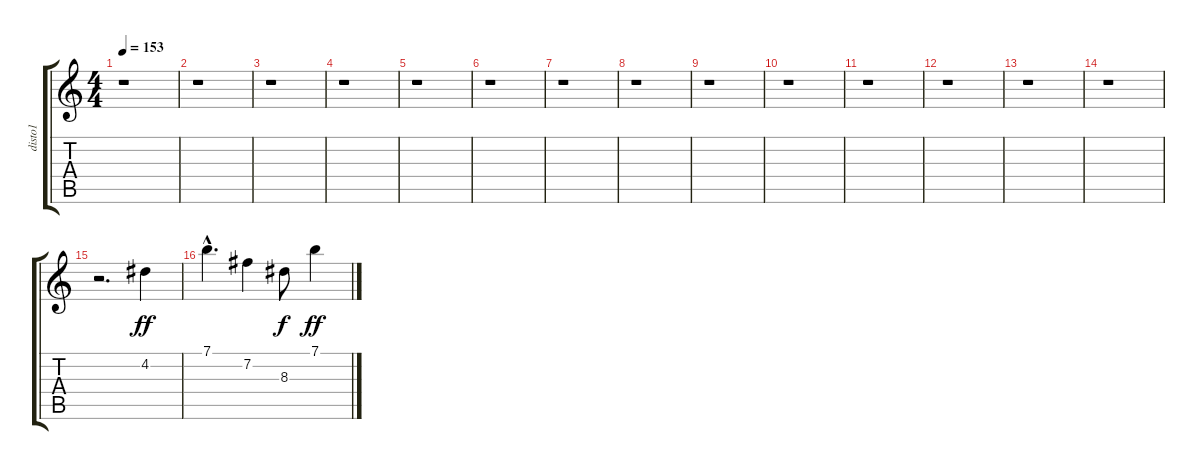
\track ("disto1" "disto1") {instrument distortionguitar}
\staff {score tabs}
\tuning (E4 B3 G3 D3 A2 E2) {hide}
\ts (4 4)
\tempo 153
\clef g2
\ks c
r.1{dy ff} |
r.1 |
r.1 |
r.1 |
r.1 |
r.1 |
r.1 |
r.1 |
r.1 |
r.1 |
r.1 |
r.1 |
r.1 |
r.1 |
r.2{d} 4.2.4 |
7.1{hac}.4{d} 7.2.4 8.3.8{dy f} 7.1.4{dy ff}
